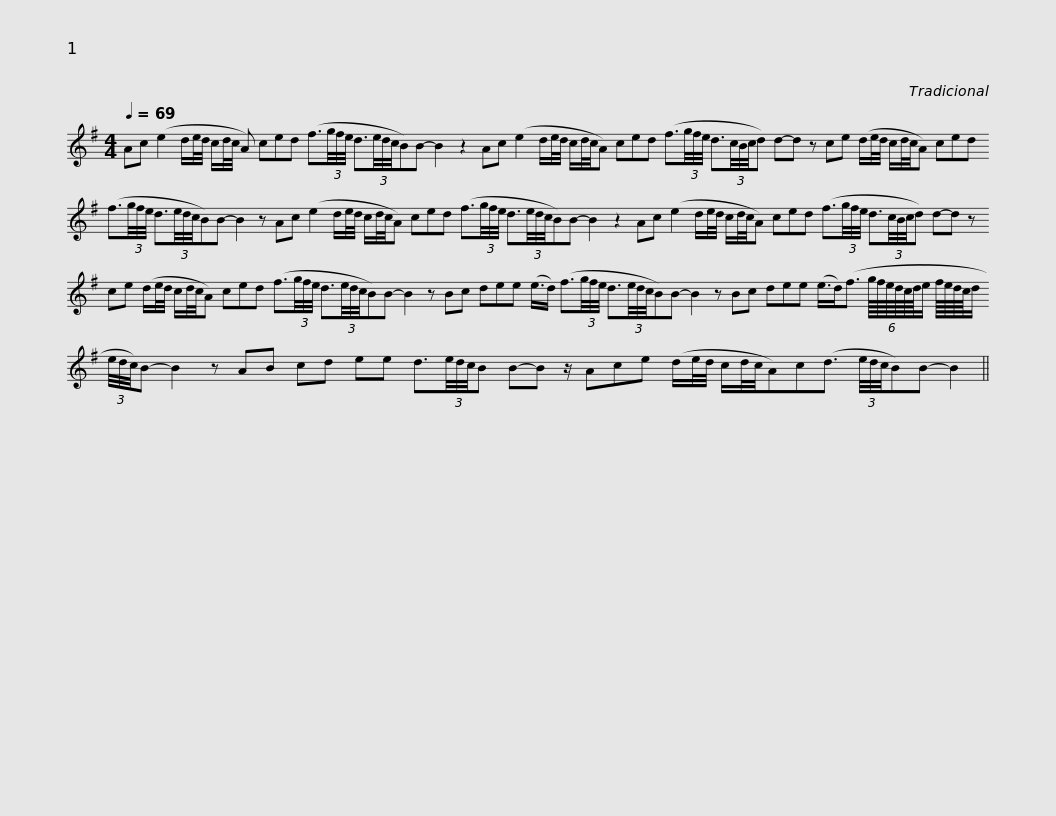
X:1
L:1/8
Q:1/4=69
M:4/4
I:linebreak $
K:G
V:1 treble
V:1
 Ac (e2 d/e/4d/4 c/d/4c/4 A) ced (f3/2(3g/4f/4e/4 d3/2(3e/4d/4c/4B)B- B2 z2 Ac (e2 d/e/4d/4 c/d/4c/4A) ced (f3/2(3g/4f/4e/4 d3/2(3c/4B/4c/4d) d-d z ce (d/e/4d/4 c/d/4c/4A) ced (f3/2(3g/4f/4e/4 d3/2(3e/4d/4c/4B)B- B2 z Ac (e2 d/e/4d/4 c/d/4c/4A) ced (f3/2(3g/4f/4e/4 d3/2(3e/4d/4c/4B)B- B2 z2 Ac (e2 d/e/4d/4 c/d/4c/4A) ced (f3/2(3g/4f/4e/4 d3/2(3c/4B/4c/4d) d-d z ce (d/e/4d/4 c/d/4c/4A) ced (f3/2(3g/4f/4e/4 d3/2(3e/4d/4c/4B)B- B2 z Bc dee (e3/4d/) (f3/2(3g/4f/4e/4 d3/2(3e/4d/4c/4B)B- B2 z Bc dee (e3/4d<)(f (6:2:6g/8f/8e/8d/8c/8d/8e/ f/8e/8d/8c/8d/ (3e/4d/4c/4)B- B2 z AB cd ee d3/2(3e/4d/4c/4B B-B z/ Ace (d/e/4d/4 c/d/4c/4A)c(d3/2 (3e/4d/4c/4B)B- B2 || %1
